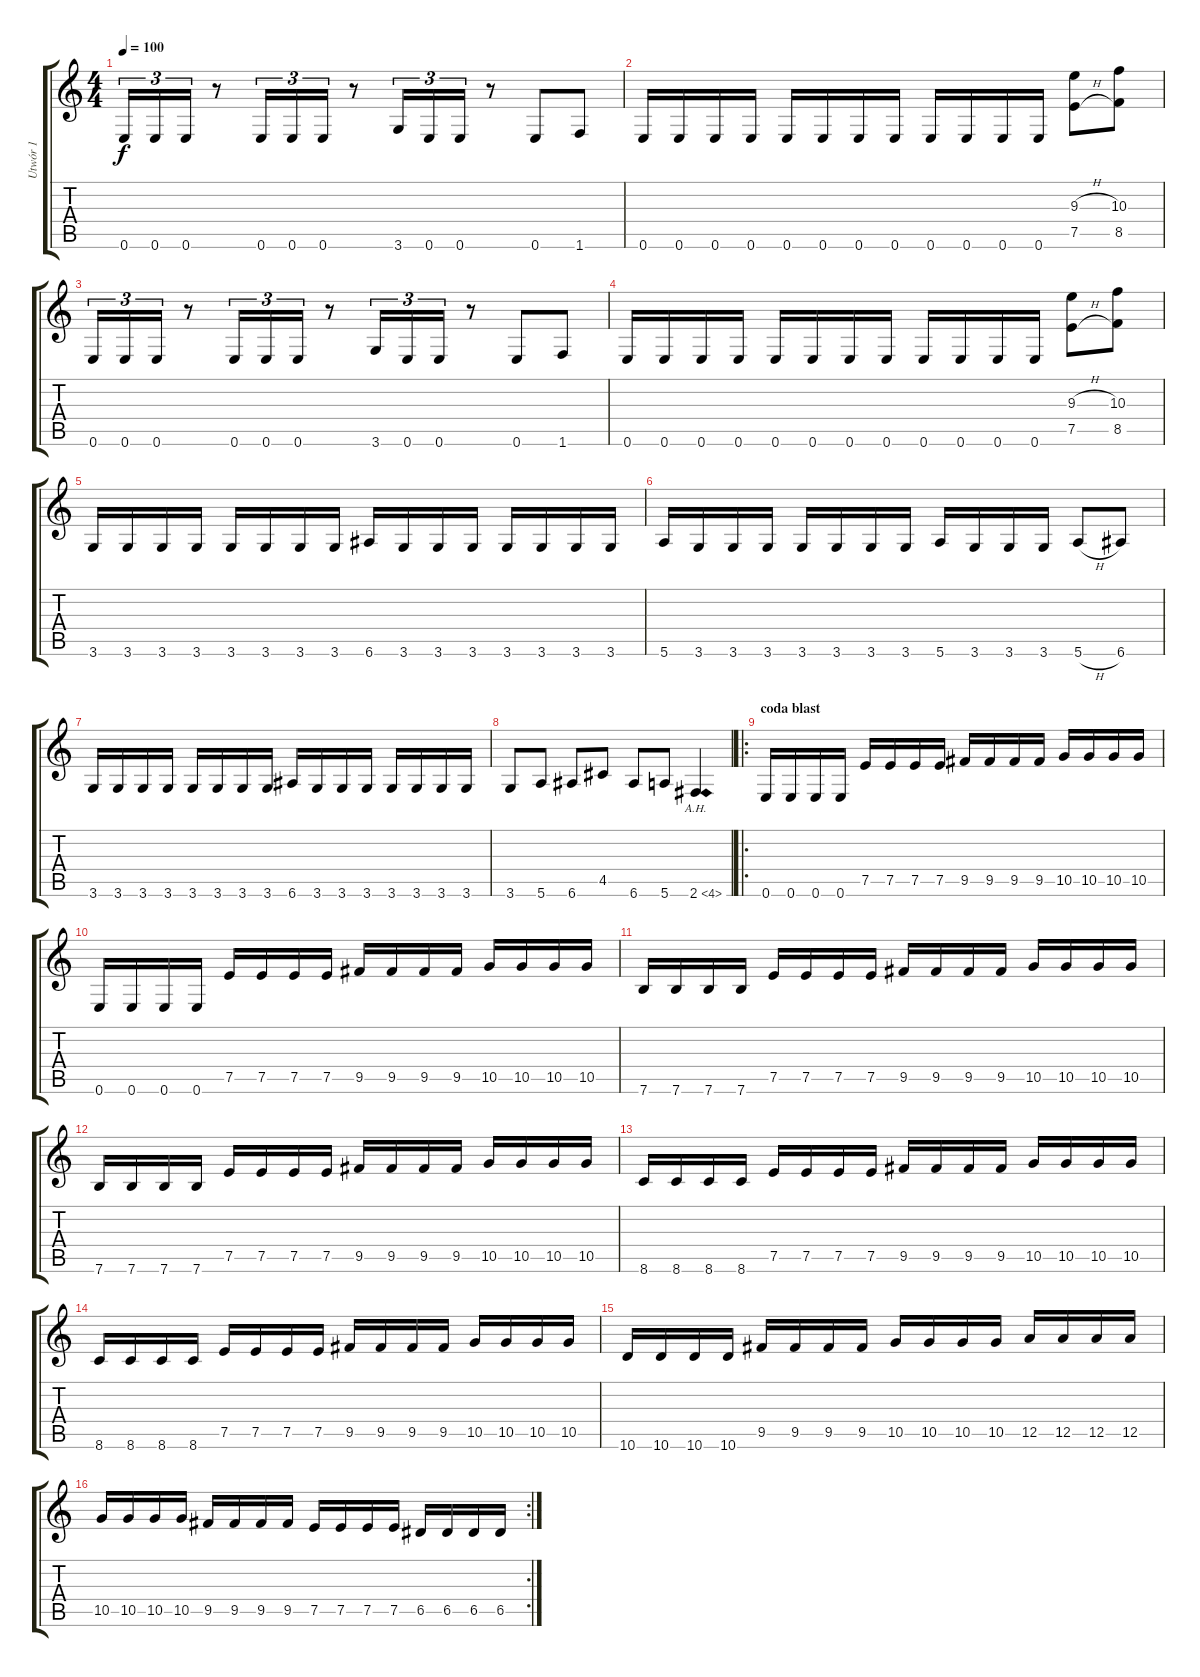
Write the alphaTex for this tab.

\track ("Utwór 1" "Utwór 1") {instrument acousticguitarnylon}
\staff {score tabs}
\tuning (E4 B3 G3 D3 A2 E2) {hide}
\ts (4 4)
\tempo 100
\clef g2
\ks c
0.6.16{tu (3 2) dy f} 0.6.16{tu (3 2)} 0.6.16{tu (3 2)} r.8 0.6.16{tu (3 2)} 0.6.16{tu (3 2)} 0.6.16{tu (3 2)} r.8 3.6.16{tu (3 2)} 0.6.16{tu (3 2)} 0.6.16{tu (3 2)} r.8 0.6.8 1.6.8 |
0.6.16 0.6.16 0.6.16 0.6.16 0.6.16 0.6.16 0.6.16 0.6.16 0.6.16 0.6.16 0.6.16 0.6.16 (9.3{h} 7.5{h}).8 (10.3 8.5).8 |
0.6.16{tu (3 2)} 0.6.16{tu (3 2)} 0.6.16{tu (3 2)} r.8 0.6.16{tu (3 2)} 0.6.16{tu (3 2)} 0.6.16{tu (3 2)} r.8 3.6.16{tu (3 2)} 0.6.16{tu (3 2)} 0.6.16{tu (3 2)} r.8 0.6.8 1.6.8 |
0.6.16 0.6.16 0.6.16 0.6.16 0.6.16 0.6.16 0.6.16 0.6.16 0.6.16 0.6.16 0.6.16 0.6.16 (9.3{h} 7.5{h}).8 (10.3 8.5).8 |
3.6.16 3.6.16 3.6.16 3.6.16 3.6.16 3.6.16 3.6.16 3.6.16 6.6.16 3.6.16 3.6.16 3.6.16 3.6.16 3.6.16 3.6.16 3.6.16 |
5.6.16 3.6.16 3.6.16 3.6.16 3.6.16 3.6.16 3.6.16 3.6.16 5.6.16 3.6.16 3.6.16 3.6.16 5.6{h}.8 6.6.8 |
3.6.16 3.6.16 3.6.16 3.6.16 3.6.16 3.6.16 3.6.16 3.6.16 6.6.16 3.6.16 3.6.16 3.6.16 3.6.16 3.6.16 3.6.16 3.6.16 |
3.6.8 5.6.8 6.6.8 4.5.8 6.6.8 5.6.8 2.6{ah 2}.4 |
\ro
\section ("" "coda blast")
0.6.16 0.6.16 0.6.16 0.6.16 7.5.16 7.5.16 7.5.16 7.5.16 9.5.16 9.5.16 9.5.16 9.5.16 10.5.16 10.5.16 10.5.16 10.5.16 |
0.6.16 0.6.16 0.6.16 0.6.16 7.5.16 7.5.16 7.5.16 7.5.16 9.5.16 9.5.16 9.5.16 9.5.16 10.5.16 10.5.16 10.5.16 10.5.16 |
7.6.16 7.6.16 7.6.16 7.6.16 7.5.16 7.5.16 7.5.16 7.5.16 9.5.16 9.5.16 9.5.16 9.5.16 10.5.16 10.5.16 10.5.16 10.5.16 |
7.6.16 7.6.16 7.6.16 7.6.16 7.5.16 7.5.16 7.5.16 7.5.16 9.5.16 9.5.16 9.5.16 9.5.16 10.5.16 10.5.16 10.5.16 10.5.16 |
8.6.16 8.6.16 8.6.16 8.6.16 7.5.16 7.5.16 7.5.16 7.5.16 9.5.16 9.5.16 9.5.16 9.5.16 10.5.16 10.5.16 10.5.16 10.5.16 |
8.6.16 8.6.16 8.6.16 8.6.16 7.5.16 7.5.16 7.5.16 7.5.16 9.5.16 9.5.16 9.5.16 9.5.16 10.5.16 10.5.16 10.5.16 10.5.16 |
10.6.16 10.6.16 10.6.16 10.6.16 9.5.16 9.5.16 9.5.16 9.5.16 10.5.16 10.5.16 10.5.16 10.5.16 12.5.16 12.5.16 12.5.16 12.5.16 |
\rc 2
10.5.16 10.5.16 10.5.16 10.5.16 9.5.16 9.5.16 9.5.16 9.5.16 7.5.16 7.5.16 7.5.16 7.5.16 6.5.16 6.5.16 6.5.16 6.5.16
